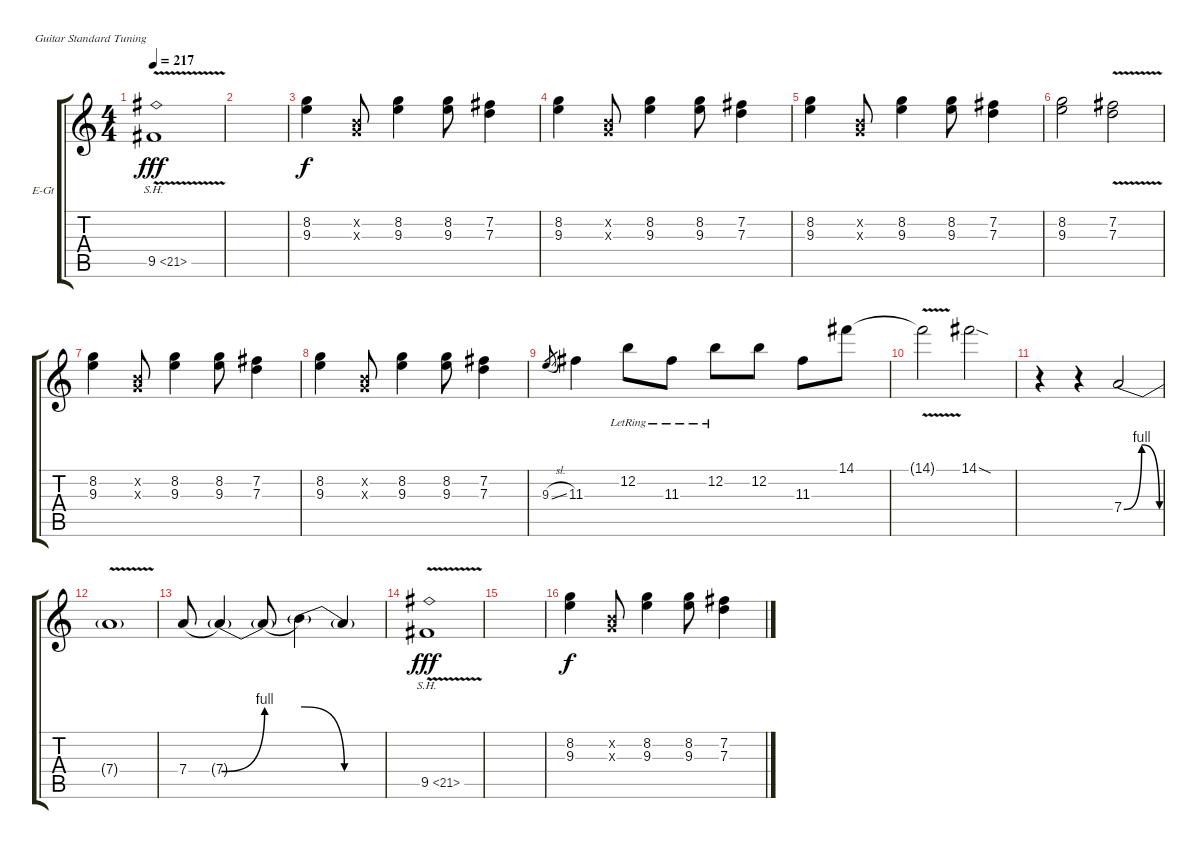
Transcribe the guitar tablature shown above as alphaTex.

\bracketExtendMode groupsimilarinstruments
\firstSystemTrackNameOrientation horizontal
\otherSystemsTrackNameOrientation horizontal
\track ("Lead Guitar 1" "E-Gt") {instrument distortionguitar}
\staff {score tabs}
\tuning (E4 B3 G3 D3 A2 E2)
\ts (4 4)
\tempo 217
\clef g2
\ks c
9.5{sh 12 v}.1{dy fff} |
|
(9.3 8.2).4{dy f} (0.2{x} 0.3{x}).8 (9.3 8.2).4 (9.3 8.2).8 (7.2 7.3).4 |
(9.3 8.2).4 (0.2{x} 0.3{x}).8 (9.3 8.2).4 (9.3 8.2).8 (7.2 7.3).4 |
(9.3 8.2).4 (0.2{x} 0.3{x}).8 (9.3 8.2).4 (9.3 8.2).8 (7.2 7.3).4 |
(9.3 8.2).2 (7.3{v} 7.2{v}).2 |
(9.3 8.2).4 (0.2{x} 0.3{x}).8 (9.3 8.2).4 (9.3 8.2).8 (7.2 7.3).4 |
(9.3 8.2).4 (0.2{x} 0.3{x}).8 (9.3 8.2).4 (9.3 8.2).8 (7.2 7.3).4 |
9.3{sl}.8{gr} 11.3.4 12.2{lr}.8 11.3{lr}.8 12.2{lr}.8 12.2.8 11.3.8 14.1.8 |
14.1{v t}.2 14.1{sod}.2 |
r.4 r.4 7.4{be (bendrelease 0 0 10.2 4 31.2 4 48 0)}.2 |
7.4{v t}.1 |
7.4{be (hold 0 0 60 0)}.8 7.4{be (bend 0 0 60 4) t}.4 7.4{be (hold 0 0 60 0) t}.8 7.4{be (release 0 4 59.4 0) t}.4 7.4{be (hold 0 0 60 0) t}.4 |
9.5{sh 12 v}.1{dy fff} |
|
(9.3 8.2).4{dy f} (0.2{x} 0.3{x}).8 (9.3 8.2).4 (9.3 8.2).8 (7.2 7.3).4
